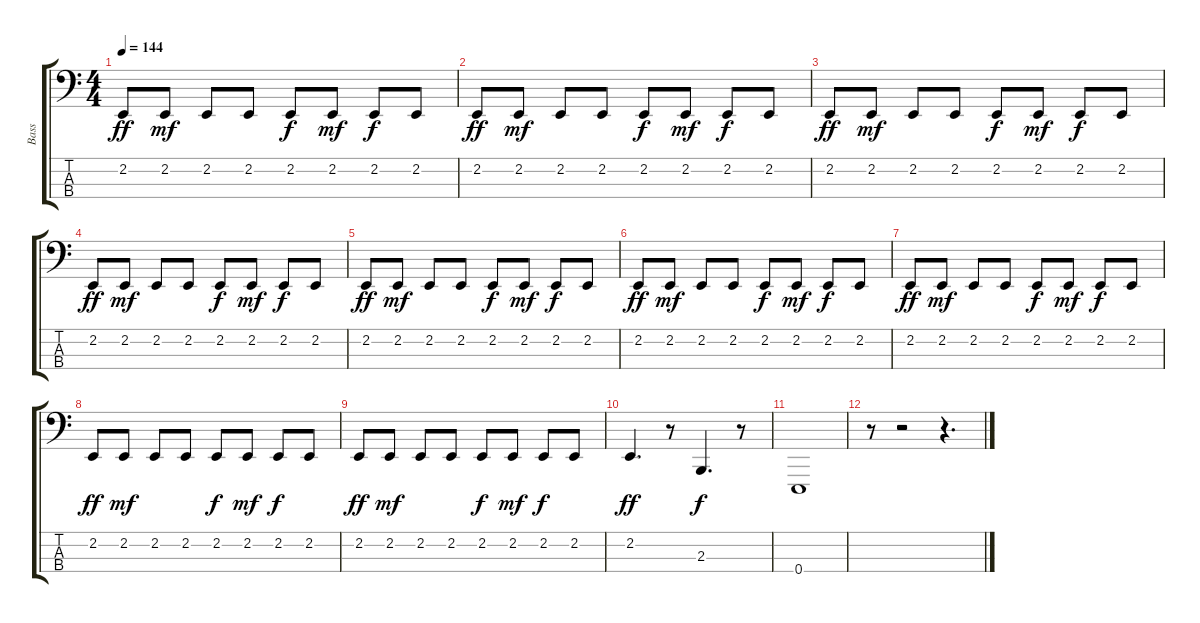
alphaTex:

\track ("Bass" "Bass") {instrument harmonica}
\staff {score tabs}
\tuning (G2 D2 A1 E1) {hide}
\ts (4 4)
\tempo 144
\clef f4
\ks c
2.2.8{dy ff} 2.2.8{dy mf} 2.2.8 2.2.8 2.2.8{dy f} 2.2.8{dy mf} 2.2.8{dy f} 2.2.8 |
2.2.8{dy ff} 2.2.8{dy mf} 2.2.8 2.2.8 2.2.8{dy f} 2.2.8{dy mf} 2.2.8{dy f} 2.2.8 |
2.2.8{dy ff} 2.2.8{dy mf} 2.2.8 2.2.8 2.2.8{dy f} 2.2.8{dy mf} 2.2.8{dy f} 2.2.8 |
2.2.8{dy ff} 2.2.8{dy mf} 2.2.8 2.2.8 2.2.8{dy f} 2.2.8{dy mf} 2.2.8{dy f} 2.2.8 |
2.2.8{dy ff} 2.2.8{dy mf} 2.2.8 2.2.8 2.2.8{dy f} 2.2.8{dy mf} 2.2.8{dy f} 2.2.8 |
2.2.8{dy ff} 2.2.8{dy mf} 2.2.8 2.2.8 2.2.8{dy f} 2.2.8{dy mf} 2.2.8{dy f} 2.2.8 |
2.2.8{dy ff} 2.2.8{dy mf} 2.2.8 2.2.8 2.2.8{dy f} 2.2.8{dy mf} 2.2.8{dy f} 2.2.8 |
2.2.8{dy ff} 2.2.8{dy mf} 2.2.8 2.2.8 2.2.8{dy f} 2.2.8{dy mf} 2.2.8{dy f} 2.2.8 |
2.2.8{dy ff} 2.2.8{dy mf} 2.2.8 2.2.8 2.2.8{dy f} 2.2.8{dy mf} 2.2.8{dy f} 2.2.8 |
2.2.4{d dy ff} r.8 2.3.4{d dy f} r.8 |
0.4.1 |
r.8 r.2 r.4{d}
